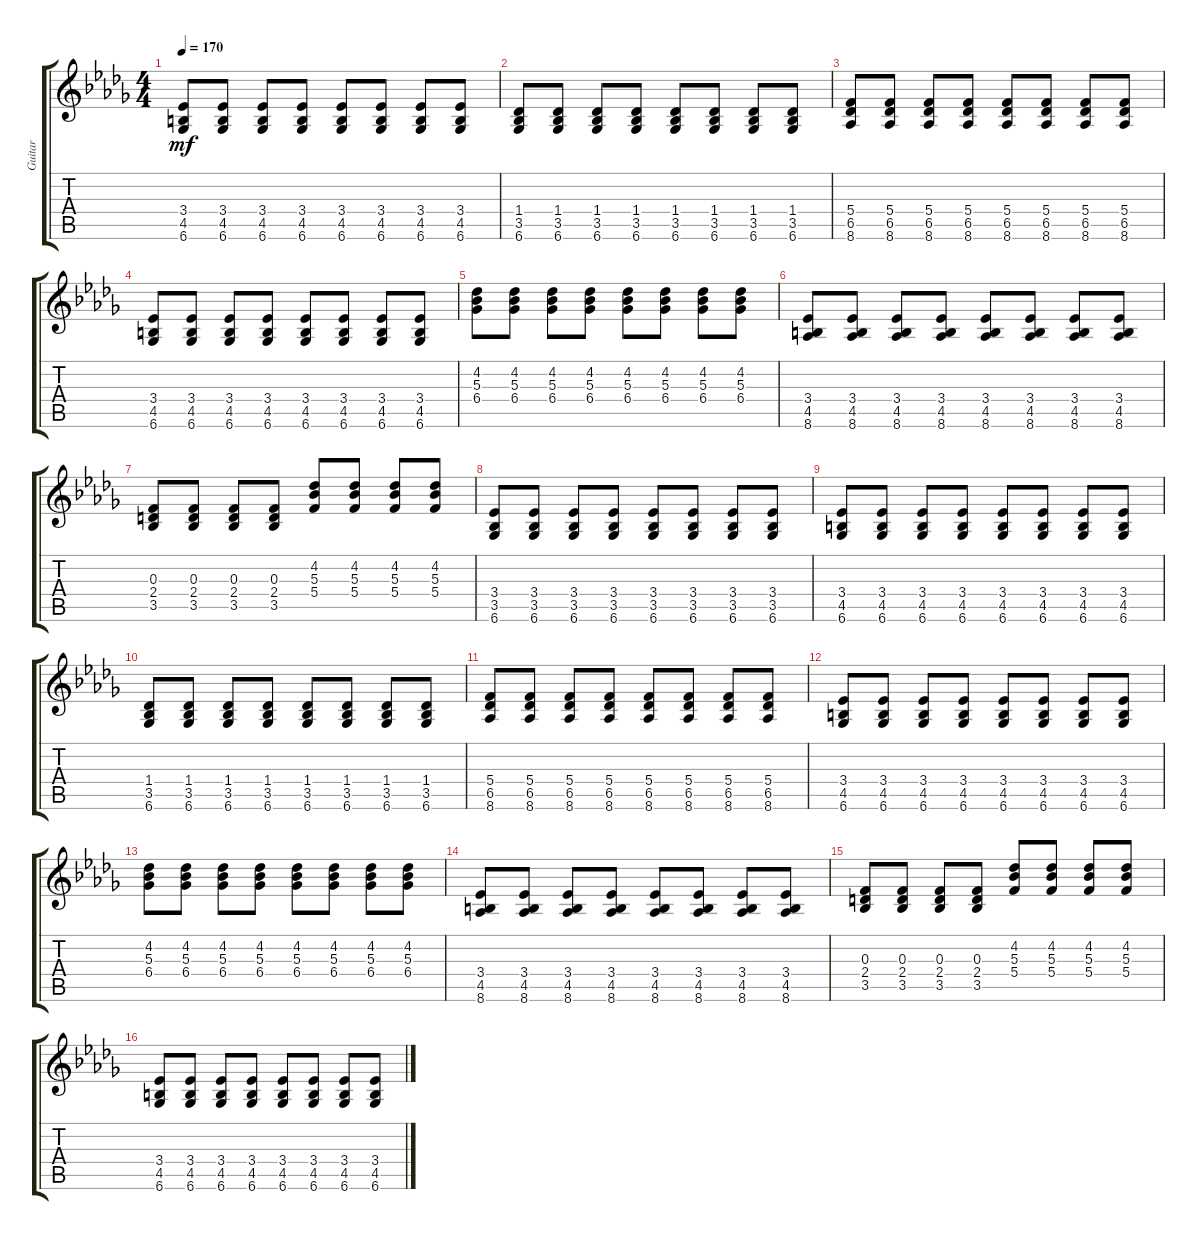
\track ("Guitar" "Guitar") {instrument overdrivenguitar}
\staff {score tabs}
\tuning (D4 A3 F3 C3 G2 C2) {hide}
\ts (4 4)
\tempo 170
\clef g2
\ks db
(3.4 4.5 6.6).8{dy mf} (3.4 4.5 6.6).8 (3.4 4.5 6.6).8 (3.4 4.5 6.6).8 (3.4 4.5 6.6).8 (3.4 4.5 6.6).8 (3.4 4.5 6.6).8 (3.4 4.5 6.6).8 |
(1.4 3.5 6.6).8 (1.4 3.5 6.6).8 (1.4 3.5 6.6).8 (1.4 3.5 6.6).8 (1.4 3.5 6.6).8 (1.4 3.5 6.6).8 (1.4 3.5 6.6).8 (1.4 3.5 6.6).8 |
(5.4 6.5 8.6).8 (5.4 6.5 8.6).8 (5.4 6.5 8.6).8 (5.4 6.5 8.6).8 (5.4 6.5 8.6).8 (5.4 6.5 8.6).8 (5.4 6.5 8.6).8 (5.4 6.5 8.6).8 |
(3.4 4.5 6.6).8 (3.4 4.5 6.6).8 (3.4 4.5 6.6).8 (3.4 4.5 6.6).8 (3.4 4.5 6.6).8 (3.4 4.5 6.6).8 (3.4 4.5 6.6).8 (3.4 4.5 6.6).8 |
(4.2 5.3 6.4).8 (4.2 5.3 6.4).8 (4.2 5.3 6.4).8 (4.2 5.3 6.4).8 (4.2 5.3 6.4).8 (4.2 5.3 6.4).8 (4.2 5.3 6.4).8 (4.2 5.3 6.4).8 |
(3.4 4.5 8.6).8 (3.4 4.5 8.6).8 (3.4 4.5 8.6).8 (3.4 4.5 8.6).8 (3.4 4.5 8.6).8 (3.4 4.5 8.6).8 (3.4 4.5 8.6).8 (3.4 4.5 8.6).8 |
(0.3 2.4 3.5).8 (0.3 2.4 3.5).8 (0.3 2.4 3.5).8 (0.3 2.4 3.5).8 (4.2 5.3 5.4).8 (4.2 5.3 5.4).8 (4.2 5.3 5.4).8 (4.2 5.3 5.4).8 |
(3.4 3.5 6.6).8 (3.4 3.5 6.6).8 (3.4 3.5 6.6).8 (3.4 3.5 6.6).8 (3.4 3.5 6.6).8 (3.4 3.5 6.6).8 (3.4 3.5 6.6).8 (3.4 3.5 6.6).8 |
(3.4 4.5 6.6).8 (3.4 4.5 6.6).8 (3.4 4.5 6.6).8 (3.4 4.5 6.6).8 (3.4 4.5 6.6).8 (3.4 4.5 6.6).8 (3.4 4.5 6.6).8 (3.4 4.5 6.6).8 |
(1.4 3.5 6.6).8 (1.4 3.5 6.6).8 (1.4 3.5 6.6).8 (1.4 3.5 6.6).8 (1.4 3.5 6.6).8 (1.4 3.5 6.6).8 (1.4 3.5 6.6).8 (1.4 3.5 6.6).8 |
(5.4 6.5 8.6).8 (5.4 6.5 8.6).8 (5.4 6.5 8.6).8 (5.4 6.5 8.6).8 (5.4 6.5 8.6).8 (5.4 6.5 8.6).8 (5.4 6.5 8.6).8 (5.4 6.5 8.6).8 |
(3.4 4.5 6.6).8 (3.4 4.5 6.6).8 (3.4 4.5 6.6).8 (3.4 4.5 6.6).8 (3.4 4.5 6.6).8 (3.4 4.5 6.6).8 (3.4 4.5 6.6).8 (3.4 4.5 6.6).8 |
(4.2 5.3 6.4).8 (4.2 5.3 6.4).8 (4.2 5.3 6.4).8 (4.2 5.3 6.4).8 (4.2 5.3 6.4).8 (4.2 5.3 6.4).8 (4.2 5.3 6.4).8 (4.2 5.3 6.4).8 |
(3.4 4.5 8.6).8 (3.4 4.5 8.6).8 (3.4 4.5 8.6).8 (3.4 4.5 8.6).8 (3.4 4.5 8.6).8 (3.4 4.5 8.6).8 (3.4 4.5 8.6).8 (3.4 4.5 8.6).8 |
(0.3 2.4 3.5).8 (0.3 2.4 3.5).8 (0.3 2.4 3.5).8 (0.3 2.4 3.5).8 (4.2 5.3 5.4).8 (4.2 5.3 5.4).8 (4.2 5.3 5.4).8 (4.2 5.3 5.4).8 |
(3.4 4.5 6.6).8 (3.4 4.5 6.6).8 (3.4 4.5 6.6).8 (3.4 4.5 6.6).8 (3.4 4.5 6.6).8 (3.4 4.5 6.6).8 (3.4 4.5 6.6).8 (3.4 4.5 6.6).8
